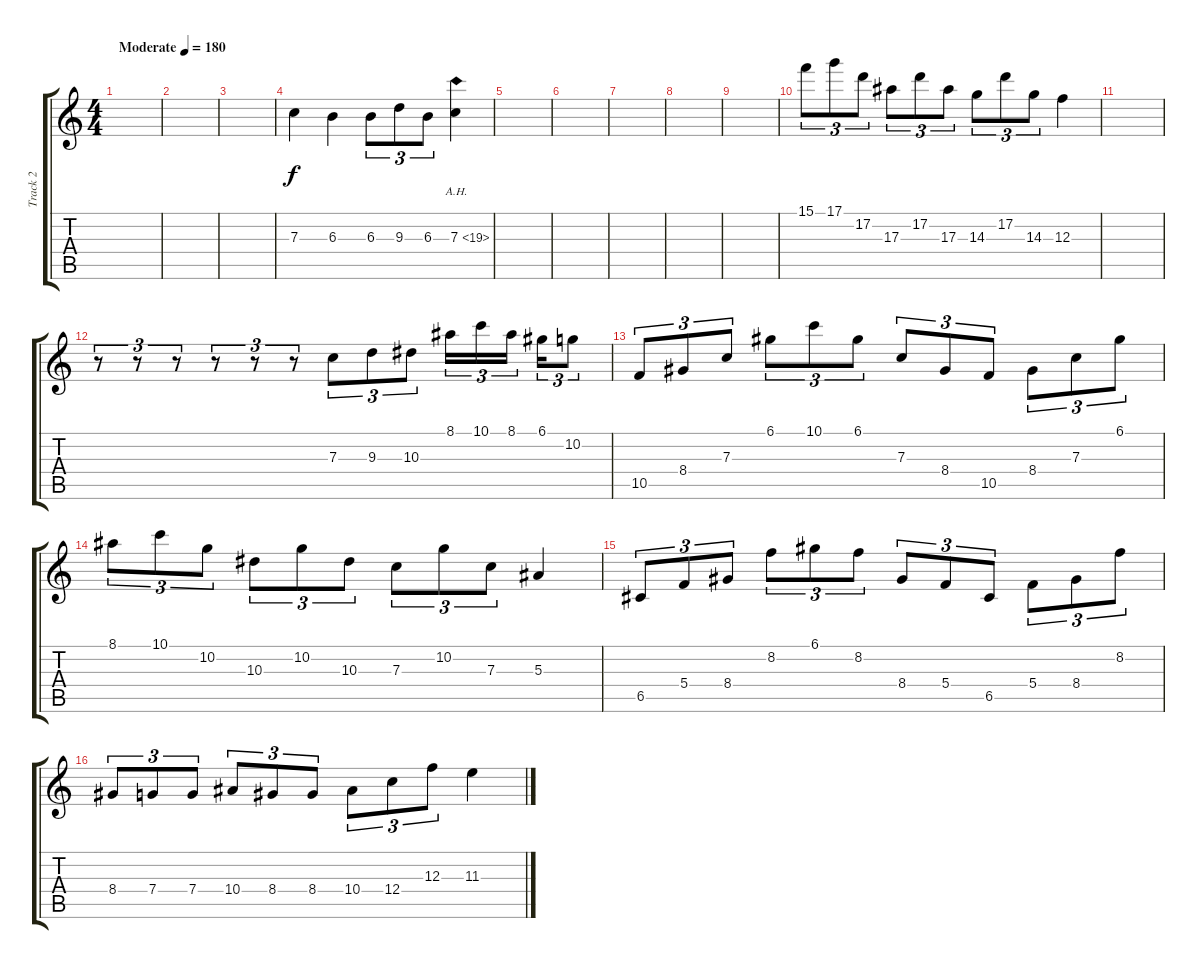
\track ("Track 2" "Track 2") {instrument distortionguitar}
\staff {score tabs}
\tuning (D4 A3 F3 C3 G2 C2) {hide}
\ts (4 4)
\tempo (180 "Moderate")
\clef g2
\ks c
|
|
|
7.3.4 6.3.4 6.3.8{tu (3 2)} 9.3.8{tu (3 2)} 6.3.8{tu (3 2)} 7.3{ah 12}.4 |
|
|
|
|
|
15.1.8{tu (3 2)} 17.1.8{tu (3 2)} 17.2.8{tu (3 2)} 17.3.8{tu (3 2)} 17.2.8{tu (3 2)} 17.3.8{tu (3 2)} 14.3.8{tu (3 2)} 17.2.8{tu (3 2)} 14.3.8{tu (3 2)} 12.3.4 |
|
r.8{tu (3 2)} r.8{tu (3 2)} r.8{tu (3 2)} r.8{tu (3 2)} r.8{tu (3 2)} r.8{tu (3 2)} 7.3.8{tu (3 2)} 9.3.8{tu (3 2)} 10.3.8{tu (3 2)} 8.1.16{tu (3 2)} 10.1.16{tu (3 2)} 8.1.16{tu (3 2) beam splitsecondary} 6.1.16{tu (3 2)} 10.2.8{tu (3 2)} |
10.5.8{tu (3 2)} 8.4.8{tu (3 2)} 7.3.8{tu (3 2)} 6.1.8{tu (3 2)} 10.1.8{tu (3 2)} 6.1.8{tu (3 2)} 7.3.8{tu (3 2)} 8.4.8{tu (3 2)} 10.5.8{tu (3 2)} 8.4.8{tu (3 2)} 7.3.8{tu (3 2)} 6.1.8{tu (3 2)} |
8.1.8{tu (3 2)} 10.1.8{tu (3 2)} 10.2.8{tu (3 2)} 10.3.8{tu (3 2)} 10.2.8{tu (3 2)} 10.3.8{tu (3 2)} 7.3.8{tu (3 2)} 10.2.8{tu (3 2)} 7.3.8{tu (3 2)} 5.3.4 |
6.5.8{tu (3 2)} 5.4.8{tu (3 2)} 8.4.8{tu (3 2)} 8.2.8{tu (3 2)} 6.1.8{tu (3 2)} 8.2.8{tu (3 2)} 8.4.8{tu (3 2)} 5.4.8{tu (3 2)} 6.5.8{tu (3 2)} 5.4.8{tu (3 2)} 8.4.8{tu (3 2)} 8.2.8{tu (3 2)} |
8.4.8{tu (3 2)} 7.4.8{tu (3 2)} 7.4.8{tu (3 2)} 10.4.8{tu (3 2)} 8.4.8{tu (3 2)} 8.4.8{tu (3 2)} 10.4.8{tu (3 2)} 12.4.8{tu (3 2)} 12.3.8{tu (3 2)} 11.3.4
